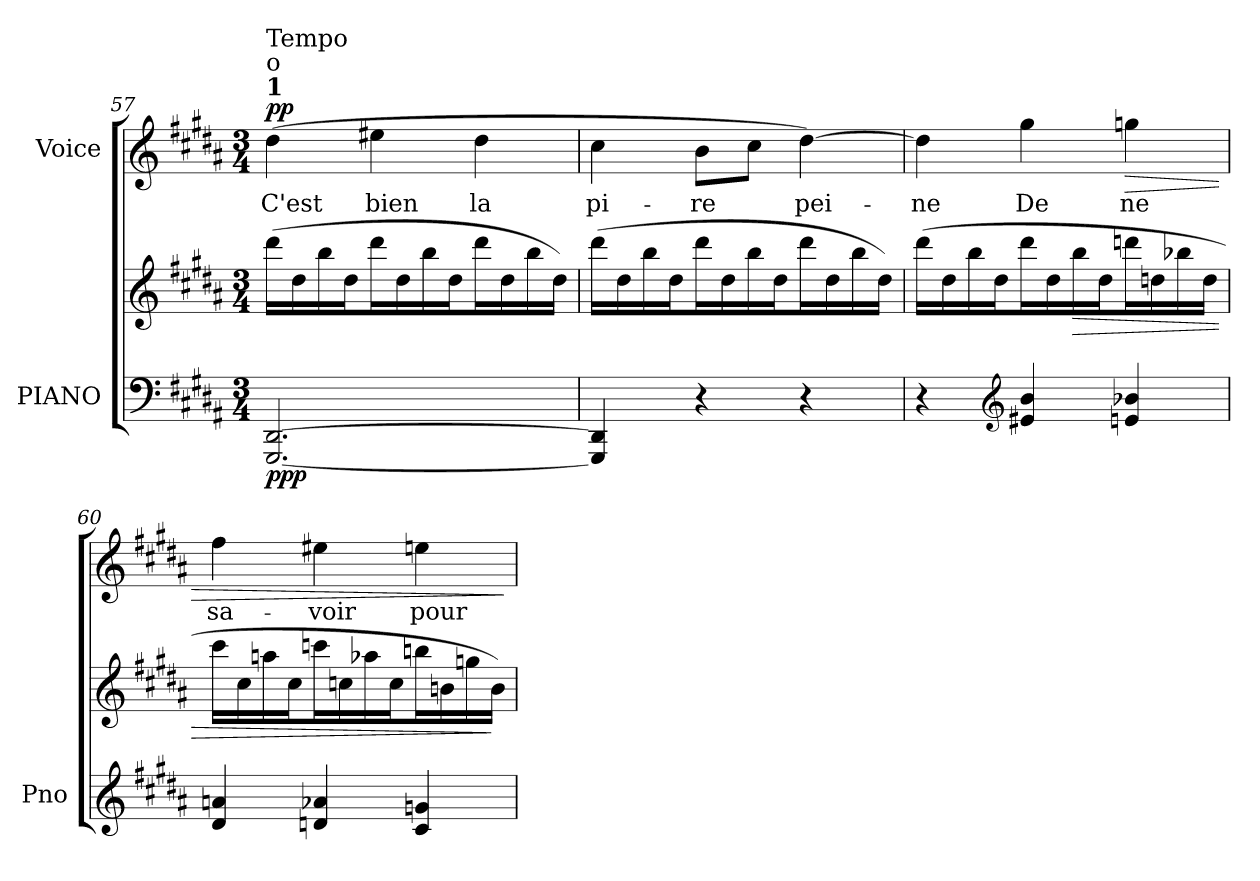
**kern	**kern	**dynam	**kern	**text	**dynam
*part2	*part2	*part2	*part1	*part1	*part1
*staff3	*staff2	*staff2/3	*staff1	*staff1	*staff1
*I"PIANO	*	*	*I"Voice	*	*
*I'Pno	*	*	*	*	*
!!LO:LB:g=z
*clefF4	*clefG2	*	*clefG2	*	*
*k[f#c#g#d#a#]	*k[f#c#g#d#a#]	*	*k[f#c#g#d#a#]	*	*
*M3/4	*M3/4	*	*M3/4	*	*
=57	=57	=57	=57	=57	=57
!	!	!	!LO:TX:a:B:t=1	!	!
!	!	!	!LO:TX:a:t=o	!	!
!	!	!	!LO:TX:a:t=Tempo	!	!
!	!	!LO:DY:b=2	!	!LO:LY:b	!LO:DY:b
[2.GGG#/ [2.DD#/	(16ddd#\LL	ppp	(4dd#\	C'est	pp
.	16dd#\	.	.	.	.
.	16bb\	.	.	.	.
.	16dd#\J	.	.	.	.
!	!	!	!	!LO:LY:b	!
.	16ddd#\L	.	4ee#X\	bien	.
.	16dd#\	.	.	.	.
.	16bb\	.	.	.	.
.	16dd#\J	.	.	.	.
!	!	!	!	!LO:LY:b	!
.	16ddd#\L	.	4dd#\	la	.
.	16dd#\	.	.	.	.
.	16bb\	.	.	.	.
.	16dd#\JJ)	.	.	.	.
=58	=58	=58	=58	=58	=58
!	!	!	!	!LO:LY:b	!
4GGG#/] 4DD#/]	(16ddd#\LL	.	4cc#\	pi-	.
.	16dd#\	.	.	.	.
.	16bb\	.	.	.	.
.	16dd#\J	.	.	.	.
!	!	!	!	!LO:LY:b	!
4r	16ddd#\L	.	8b\L	-re	.
.	16dd#\	.	.	.	.
.	16bb\	.	8cc#\J	.	.
.	16dd#\J	.	.	.	.
!	!	!	!	!LO:LY:b	!
4r	16ddd#\L	.	[4dd#\)	pei-	.
.	16dd#\	.	.	.	.
.	16bb\	.	.	.	.
.	16dd#\JJ)	.	.	.	.
!!LO:PB:g=z
=59	=59	=59	=59	=59	=59
!	!	!	!	!LO:LY:b	!
4r	(16ddd#\LL	.	4dd#\]	-ne	.
.	16dd#\	.	.	.	.
.	16bb\	.	.	.	.
.	16dd#\J	.	.	.	.
*clefG2	*	*	*	*	*
!	!	!	!	!LO:LY:b	!
4e#X/ 4b/	16ddd#\L	.	4gg#\	De	.
.	16dd#\	.	.	.	.
!	!	!LO:HP:b	!	!	!
.	16bb\	>	.	.	.
.	16dd#\J	.	.	.	.
!	!	!	!	!LO:LY:b	!LO:HP:b
4en/ 4b-X/	16dddn\L	.	4ggn\	ne	>
.	16ddn\	.	.	.	.
.	16bb-X\	.	.	.	.
.	16dd\JJ	.	.	.	.
!!LO:LB:g=z
=60	=60	=60	=60	=60	=60
!	!	!	!	!LO:LY:b	!
4d#/ 4an/	16ccc#\LL	.	4ff#\	sa-	.
.	16cc#\	.	.	.	.
.	16aan\	.	.	.	.
.	16cc#\J	.	.	.	.
!	!	!	!	!LO:LY:b	!
4dn/ 4a-X/	16cccn\L	.	4ee#X\	-voir	.
.	16ccn\	.	.	.	.
.	16aa-X\	.	.	.	.
.	16cc\J	.	.	.	.
!	!	!	!	!LO:LY:b	!
4c#/ 4gn/	16bbn\L	.	4een\	pour-	.
.	16bn\	.	.	.	.
.	16ggn\	.	.	.	.
.	16b\JJ)	]	.	.	.
.	.	.	.	.	]
=	=	=	=	=	=
*-	*-	*-	*-	*-	*-
